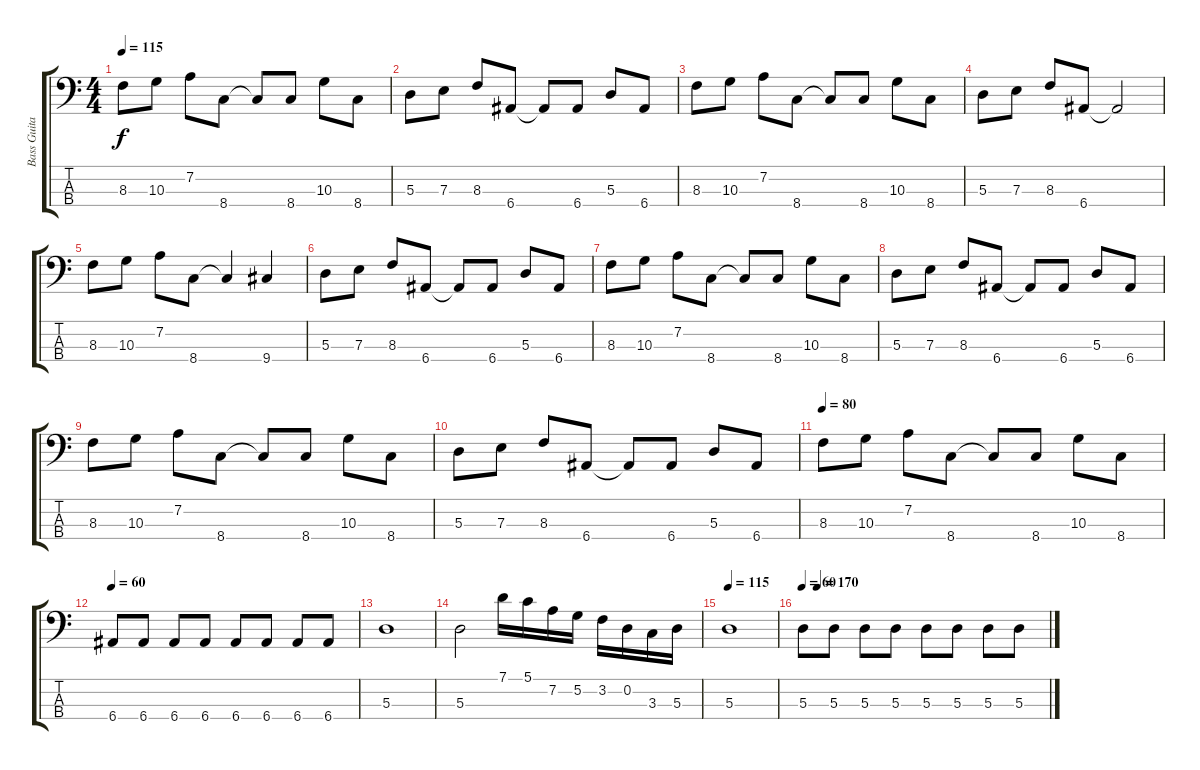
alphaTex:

\track ("Bass Guitar" "Bass Guita") {instrument electricbasspick}
\staff {score tabs}
\tuning (G2 D2 A1 E1) {hide}
\ts (4 4)
\tempo 115
\clef f4
\ks c
8.3.8{dy f} 10.3.8 7.2.8 8.4.8 8.4{t}.8 8.4.8 10.3.8 8.4.8 |
5.3.8 7.3.8 8.3.8 6.4.8 6.4{t}.8 6.4.8 5.3.8 6.4.8 |
8.3.8 10.3.8 7.2.8 8.4.8 8.4{t}.8 8.4.8 10.3.8 8.4.8 |
5.3.8 7.3.8 8.3.8 6.4.8 6.4{t}.2 |
8.3.8 10.3.8 7.2.8 8.4.8 8.4{t}.4 9.4.4 |
5.3.8 7.3.8 8.3.8 6.4.8 6.4{t}.8 6.4.8 5.3.8 6.4.8 |
8.3.8 10.3.8 7.2.8 8.4.8 8.4{t}.8 8.4.8 10.3.8 8.4.8 |
5.3.8 7.3.8 8.3.8 6.4.8 6.4{t}.8 6.4.8 5.3.8 6.4.8 |
8.3.8 10.3.8 7.2.8 8.4.8 8.4{t}.8 8.4.8 10.3.8 8.4.8 |
5.3.8 7.3.8 8.3.8 6.4.8 6.4{t}.8 6.4.8 5.3.8 6.4.8 |
\tempo 80
8.3.8 10.3.8 7.2.8 8.4.8 8.4{t}.8 8.4.8 10.3.8 8.4.8 |
\tempo 60
6.4.8 6.4.8 6.4.8 6.4.8 6.4.8 6.4.8 6.4.8 6.4.8 |
5.3.1 |
5.3.2 7.1.16 5.1.16 7.2.16 5.2.16 3.2.16 0.2.16 3.3.16 5.3.16 |
\tempo 115
5.3.1 |
\tempo 60
\tempo (170 0.0625)
5.3.8 5.3.8 5.3.8 5.3.8 5.3.8 5.3.8 5.3.8 5.3.8
